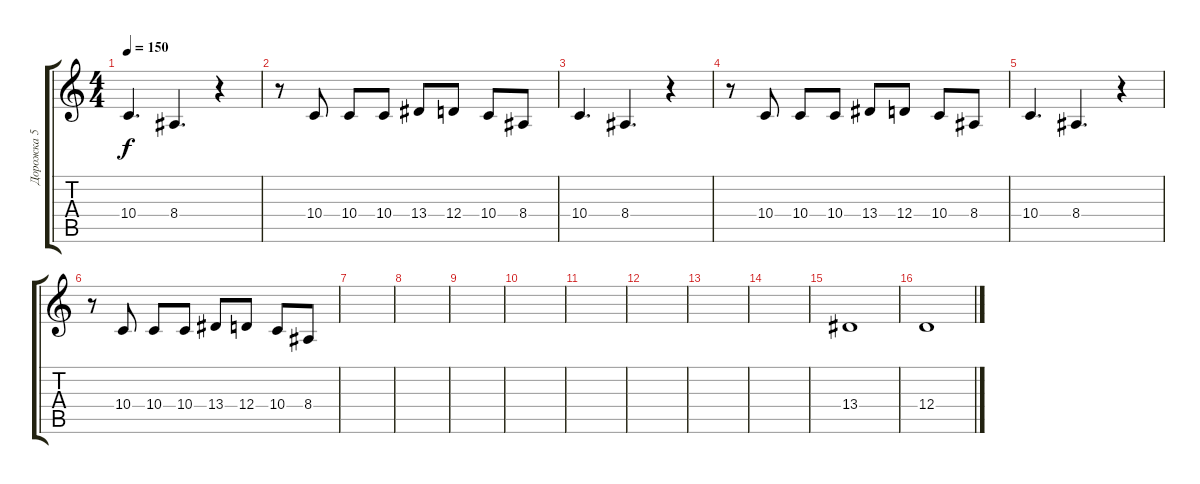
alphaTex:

\track ("Дорожка 5" "Дорожка 5") {instrument lead8bassandlead}
\staff {score tabs}
\tuning (E4 B3 G3 D3 A2 E2) {hide}
\ts (4 4)
\tempo 150
\clef g2
\ks c
10.4.4{d dy f} 8.4.4{d} r.4 |
r.8 10.4.8 10.4.8 10.4.8 13.4.8 12.4.8 10.4.8 8.4.8 |
10.4.4{d} 8.4.4{d} r.4 |
r.8 10.4.8 10.4.8 10.4.8 13.4.8 12.4.8 10.4.8 8.4.8 |
10.4.4{d} 8.4.4{d} r.4 |
r.8 10.4.8 10.4.8 10.4.8 13.4.8 12.4.8 10.4.8 8.4.8 |
|
|
|
|
|
|
|
|
13.4.1 |
12.4.1
